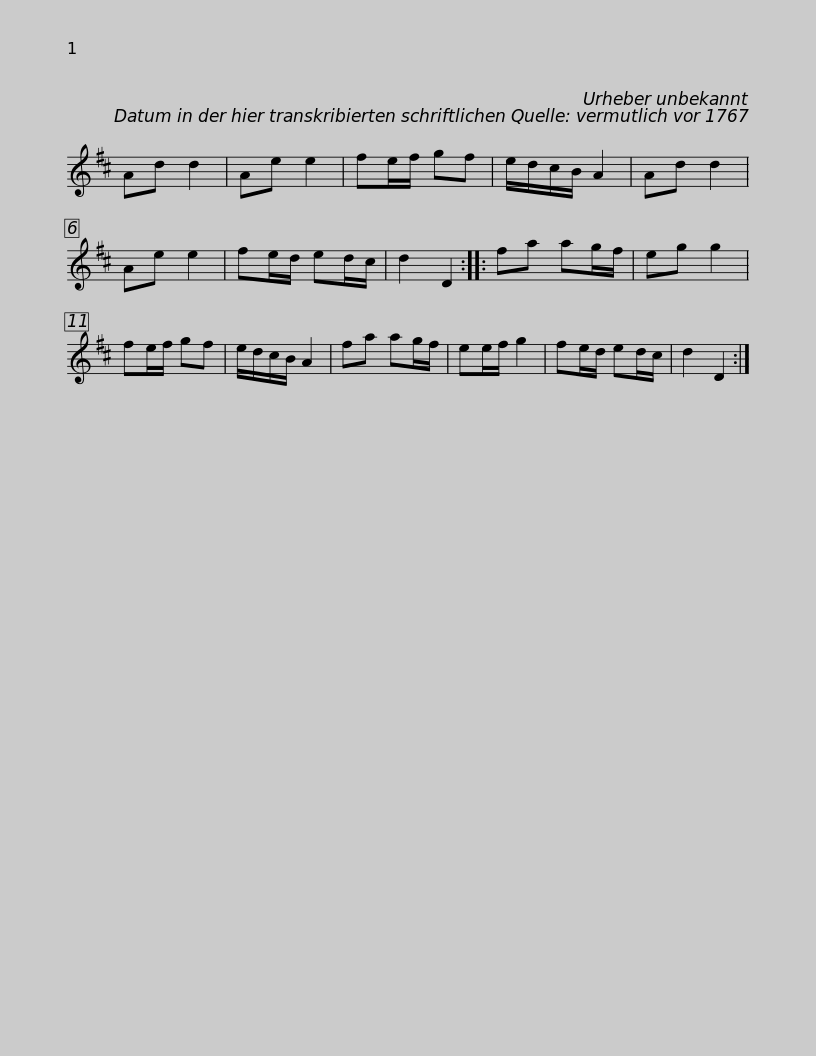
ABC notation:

X:1
L:1/8
M:none
I:linebreak $
K:D
V:1 treble
V:1
 Ad d2 | Ae e2 | fe/f/ gf | e/d/c/B/ A2 | Ad d2 | %5
 Ae e2 | fe/d/ ed/c/ | d2 D2 :: fa ag/f/ | eg g2 |$ %10
 fe/f/ gf | e/d/c/B/ A2 | fa ag/f/ | ee/f/ g2 | fe/d/ ed/c/ | %15
 d2 D2 :| %16
